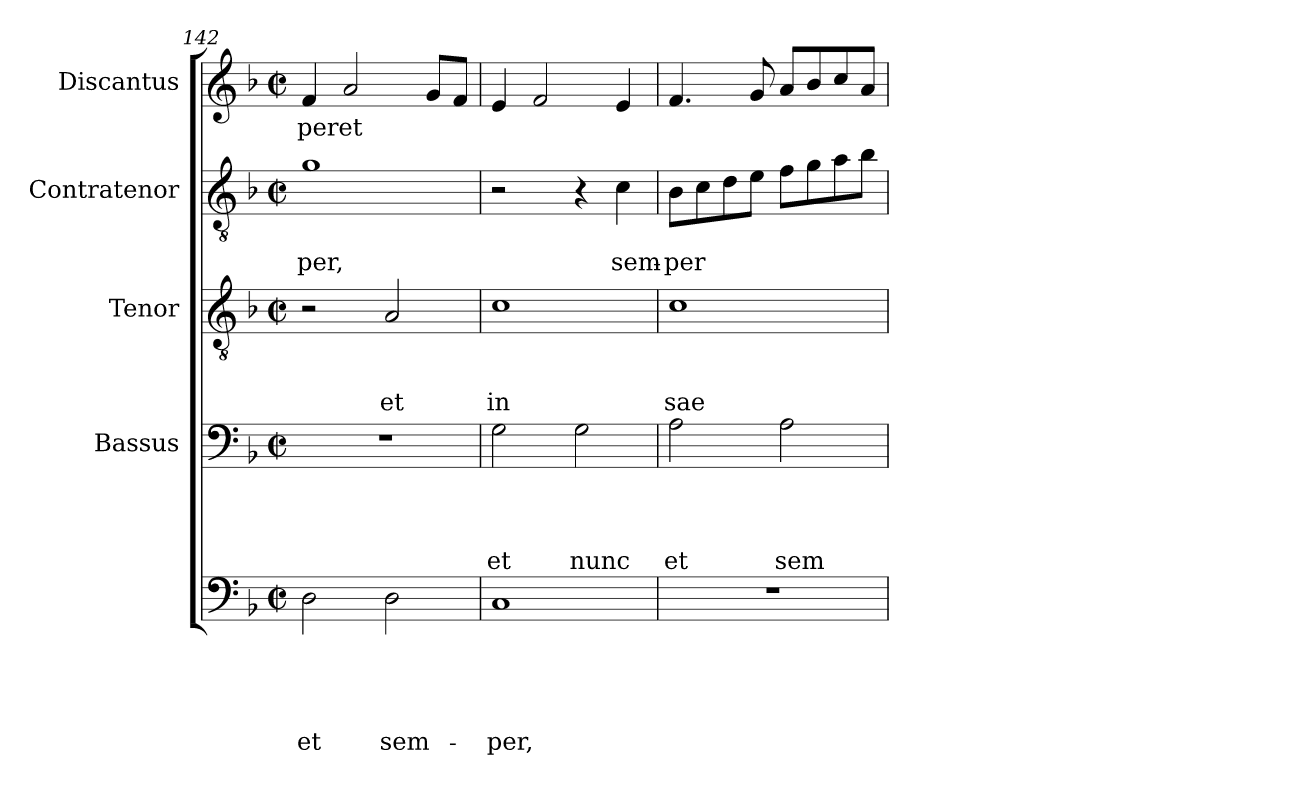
**kern	**text	**text	**text	**text	**text	**kern	**text	**text	**text	**text	**kern	**text	**text	**text	**kern	**text	**text	**kern	**text
*part5	*part5	*part5	*part5	*part5	*part5	*part4	*part4	*part4	*part4	*part4	*part3	*part3	*part3	*part3	*part2	*part2	*part2	*part1	*part1
*staff5	*staff5	*staff5	*staff5	*staff5	*staff5	*staff4	*staff4	*staff4	*staff4	*staff4	*staff3	*staff3	*staff3	*staff3	*staff2	*staff2	*staff2	*staff1	*staff1
*	*	*	*	*	*	*I"Bassus	*	*	*	*	*I"Tenor	*	*	*	*I"Contratenor	*	*	*I"Discantus	*
*clefF4	*	*	*	*	*	*clefF4	*	*	*	*	*clefGv2	*	*	*	*clefGv2	*	*	*clefG2	*
*k[b-]	*	*	*	*	*	*k[b-]	*	*	*	*	*k[b-]	*	*	*	*k[b-]	*	*	*k[b-]	*
*F:	*	*	*	*	*	*F:	*	*	*	*	*F:	*	*	*	*F:	*	*	*F:	*
*M2/2	*	*	*	*	*	*M2/2	*	*	*	*	*M2/2	*	*	*	*M2/2	*	*	*M2/2	*
*met(c|)	*	*	*	*	*	*met(c|)	*	*	*	*	*met(c|)	*	*	*	*met(c|)	*	*	*met(c|)	*
=142	=142	=142	=142	=142	=142	=142	=142	=142	=142	=142	=142	=142	=142	=142	=142	=142	=142	=142	=142
!	!	!	!	!	!LO:LY:b	!	!	!	!	!	!	!	!	!	!	!	!LO:LY:b	!	!LO:LY:b
2D\	.	.	.	.	et	1r	.	.	.	.	2r	.	.	.	1g	.	-per,	4f/	-per
!	!	!	!	!	!	!	!	!	!	!	!	!	!	!	!	!	!	!	!LO:LY:b
.	.	.	.	.	.	.	.	.	.	.	.	.	.	.	.	.	.	2a/	et
!	!	!	!	!	!LO:LY:b	!	!	!	!	!	!	!	!	!LO:LY:b:rj	!	!	!	!	!
2D\	.	.	.	.	sem-	.	.	.	.	.	2A/	.	.	et	.	.	.	.	.
.	.	.	.	.	.	.	.	.	.	.	.	.	.	.	.	.	.	8g/L	.
.	.	.	.	.	.	.	.	.	.	.	.	.	.	.	.	.	.	8f/J	.
=143	=143	=143	=143	=143	=143	=143	=143	=143	=143	=143	=143	=143	=143	=143	=143	=143	=143	=143	=143
!	!	!	!	!	!LO:LY:b	!	!	!	!	!LO:LY:b	!	!	!	!LO:LY:b:rj	!	!	!	!	!
1C	.	.	.	.	-per,	2G\	.	.	.	et	1c	.	.	in	2r	.	.	4e/	.
.	.	.	.	.	.	.	.	.	.	.	.	.	.	.	.	.	.	2f/	.
!	!	!	!	!	!	!	!	!	!	!LO:LY:b	!	!	!	!	!	!	!	!	!
.	.	.	.	.	.	2G\	.	.	.	nunc	.	.	.	.	4r	.	.	.	.
!	!	!	!	!	!	!	!	!	!	!	!	!	!	!	!	!	!LO:LY:b	!	!
.	.	.	.	.	.	.	.	.	.	.	.	.	.	.	4c\	.	sem-	4e/	.
=144	=144	=144	=144	=144	=144	=144	=144	=144	=144	=144	=144	=144	=144	=144	=144	=144	=144	=144	=144
!	!	!	!	!	!	!	!	!	!	!LO:LY:b	!	!	!	!LO:LY:b:rj	!	!	!LO:LY:b	!	!
1r	.	.	.	.	.	2A\	.	.	.	et	1c	.	.	sae-	8B-\L	.	-per	4.f/	.
.	.	.	.	.	.	.	.	.	.	.	.	.	.	.	8c\	.	.	.	.
.	.	.	.	.	.	.	.	.	.	.	.	.	.	.	8d\	.	.	.	.
.	.	.	.	.	.	.	.	.	.	.	.	.	.	.	8e\J	.	.	8g/	.
!	!	!	!	!	!	!	!	!	!	!LO:LY:b	!	!	!	!	!	!	!	!	!
.	.	.	.	.	.	2A\	.	.	.	sem-	.	.	.	.	8f\L	.	.	8a/L	.
.	.	.	.	.	.	.	.	.	.	.	.	.	.	.	8g\	.	.	8b-/	.
.	.	.	.	.	.	.	.	.	.	.	.	.	.	.	8a\	.	.	8cc/	.
.	.	.	.	.	.	.	.	.	.	.	.	.	.	.	8b-\J	.	.	8a/J	.
=	=	=	=	=	=	=	=	=	=	=	=	=	=	=	=	=	=	=	=
*-	*-	*-	*-	*-	*-	*-	*-	*-	*-	*-	*-	*-	*-	*-	*-	*-	*-	*-	*-
